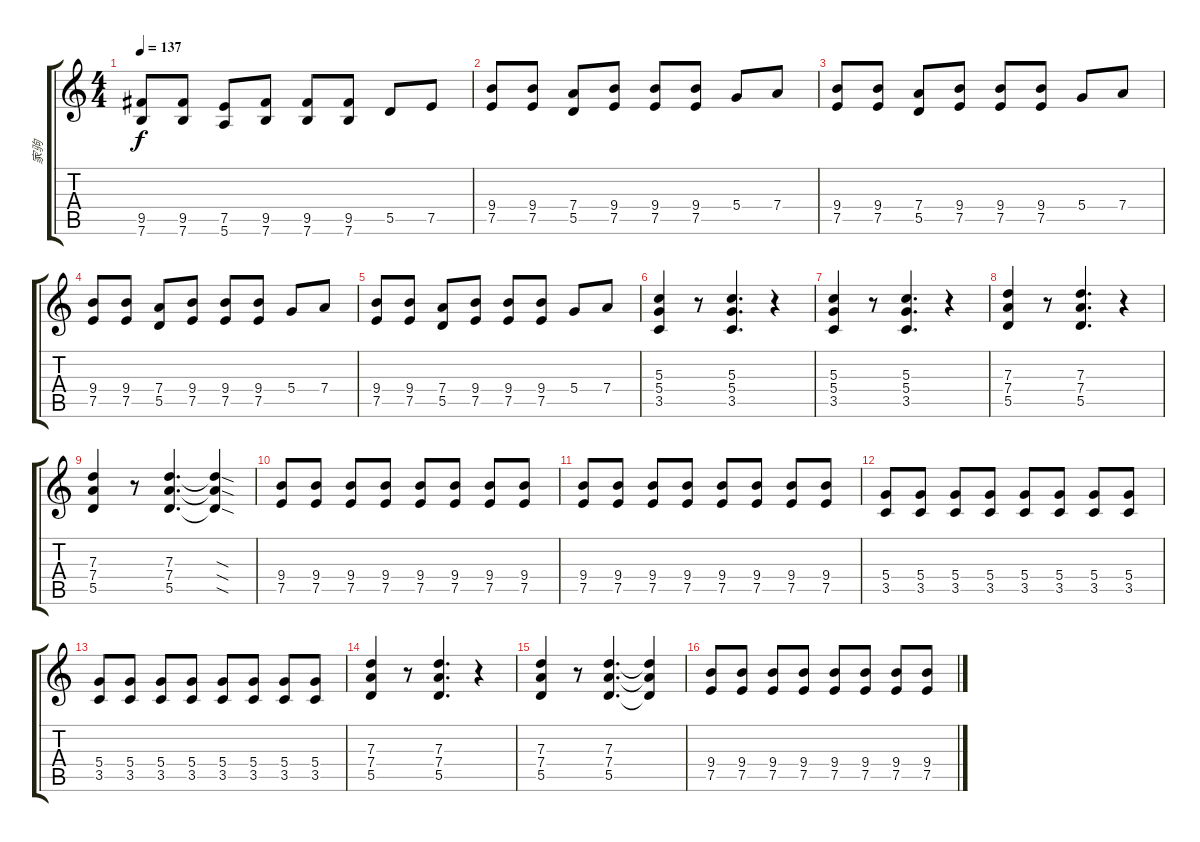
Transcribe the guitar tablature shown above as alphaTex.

\track ("家驹" "家驹") {instrument distortionguitar}
\staff {score tabs}
\tuning (E4 B3 G3 D3 A2 E2) {hide}
\ts (4 4)
\tempo 137
\clef g2
\ks c
(9.5 7.6).8{dy f} (9.5 7.6).8 (7.5 5.6).8 (9.5 7.6).8 (9.5 7.6).8 (9.5 7.6).8 5.5.8 7.5.8 |
(9.4 7.5).8 (9.4 7.5).8 (7.4 5.5).8 (9.4 7.5).8 (9.4 7.5).8 (9.4 7.5).8 5.4.8 7.4.8 |
(9.4 7.5).8 (9.4 7.5).8 (7.4 5.5).8 (9.4 7.5).8 (9.4 7.5).8 (9.4 7.5).8 5.4.8 7.4.8 |
(9.4 7.5).8 (9.4 7.5).8 (7.4 5.5).8 (9.4 7.5).8 (9.4 7.5).8 (9.4 7.5).8 5.4.8 7.4.8 |
(9.4 7.5).8 (9.4 7.5).8 (7.4 5.5).8 (9.4 7.5).8 (9.4 7.5).8 (9.4 7.5).8 5.4.8 7.4.8 |
(5.3 5.4 3.5).4 r.8 (5.3 5.4 3.5).4{d} r.4 |
(5.3 5.4 3.5).4 r.8 (5.3 5.4 3.5).4{d} r.4 |
(7.3 7.4 5.5).4 r.8 (7.3 7.4 5.5).4{d} r.4 |
(7.3 7.4 5.5).4 r.8 (7.3 7.4 5.5).4{d} (7.3{sod t} 7.4{sod t} 5.5{sod t}).4 |
(9.4 7.5).8 (9.4 7.5).8 (9.4 7.5).8 (9.4 7.5).8 (9.4 7.5).8 (9.4 7.5).8 (9.4 7.5).8 (9.4 7.5).8 |
(9.4 7.5).8 (9.4 7.5).8 (9.4 7.5).8 (9.4 7.5).8 (9.4 7.5).8 (9.4 7.5).8 (9.4 7.5).8 (9.4 7.5).8 |
(5.4 3.5).8 (5.4 3.5).8 (5.4 3.5).8 (5.4 3.5).8 (5.4 3.5).8 (5.4 3.5).8 (5.4 3.5).8 (5.4 3.5).8 |
(5.4 3.5).8 (5.4 3.5).8 (5.4 3.5).8 (5.4 3.5).8 (5.4 3.5).8 (5.4 3.5).8 (5.4 3.5).8 (5.4 3.5).8 |
(7.3 7.4 5.5).4 r.8 (7.3 7.4 5.5).4{d} r.4 |
(7.3 7.4 5.5).4 r.8 (7.3 7.4 5.5).4{d} (7.3{t} 7.4{t} 5.5{t}).4 |
(9.4 7.5).8 (9.4 7.5).8 (9.4 7.5).8 (9.4 7.5).8 (9.4 7.5).8 (9.4 7.5).8 (9.4 7.5).8 (9.4 7.5).8
